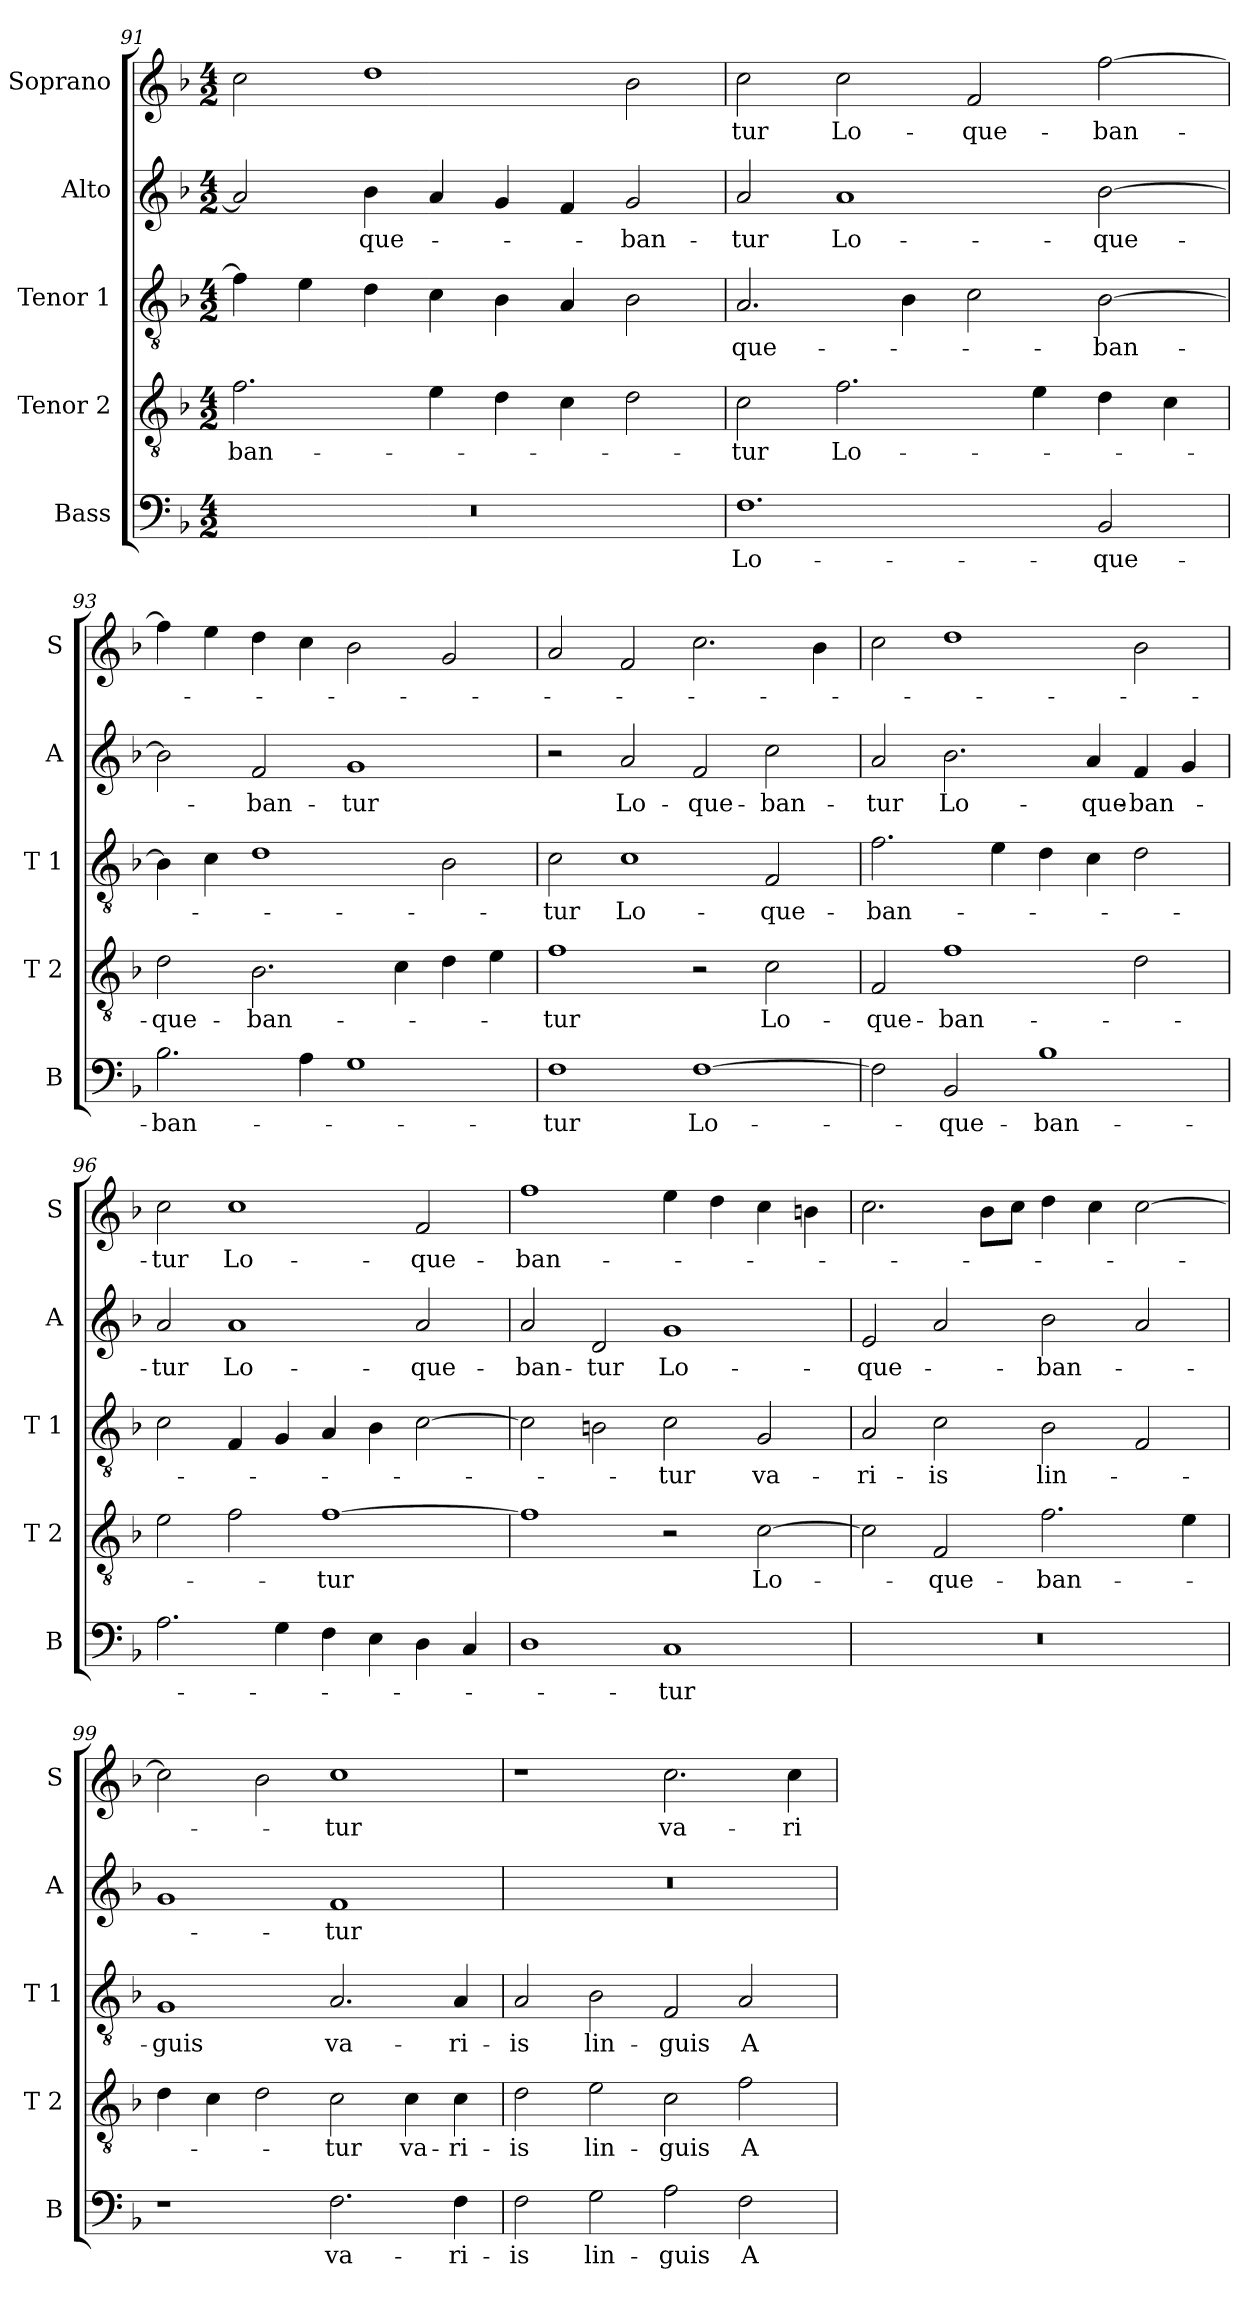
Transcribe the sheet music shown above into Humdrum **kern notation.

**kern	**text	**kern	**text	**kern	**text	**kern	**text	**kern	**text
*part5	*part5	*part4	*part4	*part3	*part3	*part2	*part2	*part1	*part1
*staff5	*staff5	*staff4	*staff4	*staff3	*staff3	*staff2	*staff2	*staff1	*staff1
*I"Bass	*	*I"Tenor 2	*	*I"Tenor 1	*	*I"Alto	*	*I"Soprano	*
*I'B	*	*I'T 2	*	*I'T 1	*	*I'A	*	*I'S	*
!!LO:PB:g=z
*clefF4	*	*clefGv2	*	*clefGv2	*	*clefG2	*	*clefG2	*
*k[b-]	*	*k[b-]	*	*k[b-]	*	*k[b-]	*	*k[b-]	*
*F:	*	*F:	*	*F:	*	*F:	*	*F:	*
*M4/2	*	*M4/2	*	*M4/2	*	*M4/2	*	*M4/2	*
=91	=91	=91	=91	=91	=91	=91	=91	=91	=91
!	!	!	!LO:LY:b	!	!	!	!	!	!
0r	.	2.f\	-ban-	4f\]	.	2a/]	.	2cc\	.
.	.	.	.	4e\	.	.	.	.	.
!	!	!	!	!	!	!	!LO:LY:b	!	!
.	.	.	.	4d\	.	4b-\	-que-	1dd	.
.	.	4e\	.	4c\	.	4a/	.	.	.
.	.	4d\	.	4B-\	.	4g/	.	.	.
.	.	4c\	.	4A/	.	4f/	.	.	.
!	!	!	!	!	!	!	!LO:LY:b	!	!
.	.	2d\	.	2B-\	.	2g/	-ban-	2b-\	.
=92	=92	=92	=92	=92	=92	=92	=92	=92	=92
!	!LO:LY:b	!	!LO:LY:b	!	!LO:LY:b	!	!LO:LY:b	!	!LO:LY:b
1.F	Lo-	2c\	-tur	2.A/	-que-	2a/	-tur	2cc\	-tur
!	!	!	!LO:LY:b	!	!	!	!LO:LY:b	!	!LO:LY:b
.	.	2.f\	Lo-	.	.	1a	Lo-	2cc\	Lo-
.	.	.	.	4B-\	.	.	.	.	.
!	!	!	!	!	!	!	!	!	!LO:LY:b
.	.	.	.	2c\	.	.	.	2f/	-que-
.	.	4e\	.	.	.	.	.	.	.
!	!LO:LY:b	!	!	!	!LO:LY:b	!	!LO:LY:b	!	!LO:LY:b
2BB-/	-que-	4d\	.	[2B-\	-ban-	[2b-\	-que-	[2ff\	-ban-
.	.	4c\	.	.	.	.	.	.	.
=93	=93	=93	=93	=93	=93	=93	=93	=93	=93
!	!LO:LY:b	!	!LO:LY:b	!	!	!	!	!	!
2.B-\	-ban-	2d\	-que-	4B-\]	.	2b-\]	.	4ff\]	.
.	.	.	.	4c\	.	.	.	4ee\	.
!	!	!	!LO:LY:b	!	!	!	!LO:LY:b	!	!
.	.	2.B-\	-ban-	1d	.	2f/	-ban-	4dd\	.
4A\	.	.	.	.	.	.	.	4cc\	.
!	!	!	!	!	!	!	!LO:LY:b	!	!
1G	.	.	.	.	.	1g	-tur	2b-\	.
.	.	4c\	.	.	.	.	.	.	.
.	.	4d\	.	2B-\	.	.	.	2g/	.
.	.	4e\	.	.	.	.	.	.	.
=94	=94	=94	=94	=94	=94	=94	=94	=94	=94
!	!LO:LY:b	!	!LO:LY:b	!	!LO:LY:b	!	!	!	!
1F	-tur	1f	-tur	2c\	-tur	2r	.	2a/	.
!	!	!	!	!	!LO:LY:b	!	!LO:LY:b	!	!
.	.	.	.	1c	Lo-	2a/	Lo-	2f/	.
!	!LO:LY:b	!	!	!	!	!	!LO:LY:b	!	!
[1F	Lo-	2r	.	.	.	2f/	-que-	2.cc\	.
!	!	!	!LO:LY:b	!	!LO:LY:b	!	!LO:LY:b	!	!
.	.	2c\	Lo-	2F/	-que-	2cc\	-ban-	.	.
.	.	.	.	.	.	.	.	4b-\	.
=95	=95	=95	=95	=95	=95	=95	=95	=95	=95
!	!	!	!LO:LY:b	!	!LO:LY:b	!	!LO:LY:b	!	!
2F\]	.	2F/	-que-	2.f\	-ban-	2a/	-tur	2cc\	.
!	!LO:LY:b	!	!LO:LY:b	!	!	!	!LO:LY:b	!	!
2BB-/	-que-	1f	-ban-	.	.	2.b-\	Lo-	1dd	.
.	.	.	.	4e\	.	.	.	.	.
!	!LO:LY:b	!	!	!	!	!	!	!	!
1B-	-ban-	.	.	4d\	.	.	.	.	.
!	!	!	!	!	!	!	!LO:LY:b	!	!
.	.	.	.	4c\	.	4a/	-que-	.	.
!	!	!	!	!	!	!	!LO:LY:b	!	!
.	.	2d\	.	2d\	.	4f/	-ban-	2b-\	.
.	.	.	.	.	.	4g/	.	.	.
=96	=96	=96	=96	=96	=96	=96	=96	=96	=96
!	!	!	!	!	!	!	!LO:LY:b	!	!LO:LY:b
2.A\	.	2e\	.	2c\	.	2a/	-tur	2cc\	-tur
!	!	!	!	!	!	!	!LO:LY:b	!	!LO:LY:b
.	.	2f\	.	4F/	.	1a	Lo-	1cc	Lo-
4G\	.	.	.	4G/	.	.	.	.	.
!	!	!	!LO:LY:b	!	!	!	!	!	!
4F\	.	[1f	-tur	4A/	.	.	.	.	.
4E\	.	.	.	4B-\	.	.	.	.	.
!	!	!	!	!	!	!	!LO:LY:b	!	!LO:LY:b
4D\	.	.	.	[2c\	.	2a/	-que-	2f/	-que-
4C/	.	.	.	.	.	.	.	.	.
!!LO:LB:g=z
=97	=97	=97	=97	=97	=97	=97	=97	=97	=97
!	!	!	!	!	!	!	!LO:LY:b	!	!LO:LY:b
1D	.	1f]	.	2c\]	.	2a/	-ban-	1ff	-ban-
!	!	!	!	!	!	!	!LO:LY:b	!	!
.	.	.	.	2Bn\	.	2d/	-tur	.	.
!	!LO:LY:b	!	!	!	!LO:LY:b	!	!LO:LY:b	!	!
1C	-tur	2r	.	2c\	-tur	1g	Lo-	4ee\	.
.	.	.	.	.	.	.	.	4dd\	.
!	!	!	!LO:LY:b	!	!LO:LY:b	!	!	!	!
.	.	[2c\	Lo-	2G/	va-	.	.	4cc\	.
.	.	.	.	.	.	.	.	4bn\	.
=98	=98	=98	=98	=98	=98	=98	=98	=98	=98
!	!	!	!	!	!LO:LY:b	!	!LO:LY:b	!	!
0r	.	2c\]	.	2A/	-ri-	2e/	-que-	2.cc\	.
!	!	!	!LO:LY:b	!	!LO:LY:b	!	!	!	!
.	.	2F/	-que-	2c\	-is	2a/	.	.	.
.	.	.	.	.	.	.	.	8b-\L	.
.	.	.	.	.	.	.	.	8cc\J	.
!	!	!	!LO:LY:b	!	!LO:LY:b	!	!LO:LY:b	!	!
.	.	2.f\	-ban-	2B-\	lin-	2b-\	-ban-	4dd\	.
.	.	.	.	.	.	.	.	4cc\	.
.	.	.	.	2F/	.	2a/	.	[2cc\	.
.	.	4e\	.	.	.	.	.	.	.
=99	=99	=99	=99	=99	=99	=99	=99	=99	=99
!	!	!	!	!	!LO:LY:b	!	!	!	!
1r	.	4d\	.	1G	-guis	1g	.	2cc\]	.
.	.	4c\	.	.	.	.	.	.	.
.	.	2d\	.	.	.	.	.	2b-\	.
!	!LO:LY:b	!	!LO:LY:b	!	!LO:LY:b	!	!LO:LY:b	!	!LO:LY:b
2.F\	va-	2c\	-tur	2.A/	va-	1f	-tur	1cc	-tur
!	!	!	!LO:LY:b	!	!	!	!	!	!
.	.	4c\	va-	.	.	.	.	.	.
!	!LO:LY:b	!	!LO:LY:b	!	!LO:LY:b	!	!	!	!
4F\	-ri-	4c\	-ri-	4A/	-ri-	.	.	.	.
=100	=100	=100	=100	=100	=100	=100	=100	=100	=100
!	!LO:LY:b	!	!LO:LY:b	!	!LO:LY:b	!	!	!	!
2F\	-is	2d\	-is	2A/	-is	0r	.	1r	.
!	!LO:LY:b	!	!LO:LY:b	!	!LO:LY:b	!	!	!	!
2G\	lin-	2e\	lin-	2B-\	lin-	.	.	.	.
!	!LO:LY:b	!	!LO:LY:b	!	!LO:LY:b	!	!	!	!LO:LY:b
2A\	-guis	2c\	-guis	2F/	-guis	.	.	2.cc\	va-
!	!LO:LY:b	!	!LO:LY:b	!	!LO:LY:b	!	!	!	!
2F\	A-	2f\	A-	2A/	A-	.	.	.	.
!	!	!	!	!	!	!	!	!	!LO:LY:b
.	.	.	.	.	.	.	.	4cc\	-ri-
=	=	=	=	=	=	=	=	=	=
*-	*-	*-	*-	*-	*-	*-	*-	*-	*-
